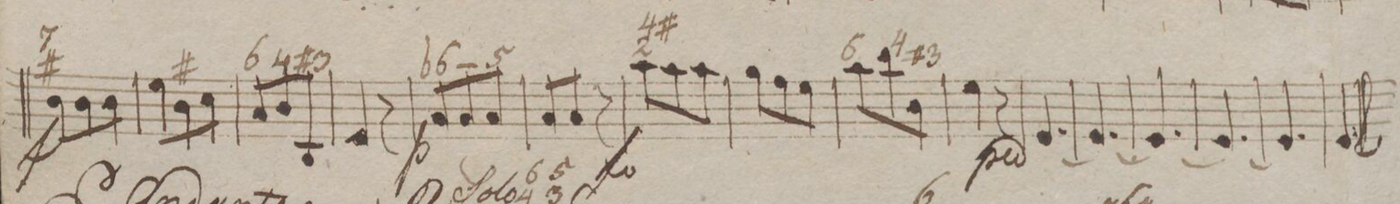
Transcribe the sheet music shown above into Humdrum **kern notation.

**kern	**fba	**dynam
*I"Organ.	*	*
*clefF4	*	*
*k[b-e-]	*	*
*M3/8	*	*
8D\L	7 #	f
8D\	.	.
8D\J	.	.
=162	=162	=162
8G\L	.	.
8D\	#	.
8E-\J	.	.
=163	=163	=163
8C/L	6	.
8D\	4	.
8DD/J	#3	.
=164	=164	=164
4GG/	.	.
8r	.	.
=165	=165	=165
8C/L	-6_	p
8C/	.	.
8C/J	5	.
=166	=166	=166
8C/L	.	.
8C/J	.	.
8r	.	.
=167	=167	=167
8c\L	#4r 2	f
8c\	.	.
8c\J	.	.
=168	=168	=168
8B-\L	.	.
8A\	.	.
8G\J	.	.
=169	=169	=169
8c\L	6	.
8d\	4	.
8D\J	#3	.
=170	=170	=170
4G\	.	.
8r	.	.
=171	=171	=171
[4.GG/	.	.
=172	=172	=172
4.GG/_	.	.
=173	=173	=173
4.GG/_	.	.
=174	=174	=174
4.GG/_	.	.
=175	=175	=175
4.GG/]	.	.
=176	=176	=176
4.GG/	.	.
==	==	==
*-	*-	*-
